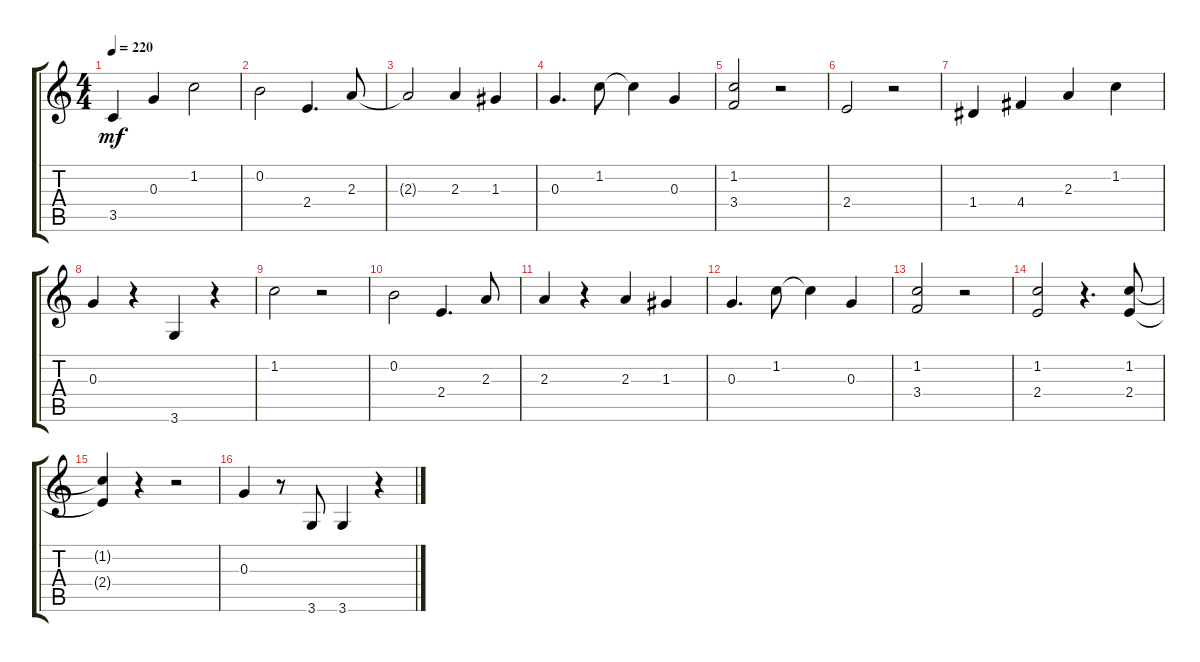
\track "" {instrument acousticguitarsteel}
\staff {score tabs}
\tuning (E4 B3 G3 D3 A2 E2) {hide}
\ts (4 4)
\tempo 220
\clef g2
\ks c
3.5.4{dy mf} 0.3.4 1.2.2 |
0.2.2 2.4.4{d} 2.3.8 |
2.3{t}.2 2.3.4 1.3.4 |
0.3.4{d} 1.2.8 1.2{t}.4 0.3.4 |
(1.2 3.4).2 r.2 |
2.4.2 r.2 |
1.4.4 4.4.4 2.3.4 1.2.4 |
0.3.4 r.4 3.6.4 r.4 |
1.2.2 r.2 |
0.2.2 2.4.4{d} 2.3.8 |
2.3.4 r.4 2.3.4 1.3.4 |
0.3.4{d} 1.2.8 1.2{t}.4 0.3.4 |
(1.2 3.4).2 r.2 |
(1.2 2.4).2 r.4{d} (1.2 2.4).8 |
(1.2{t} 2.4{t}).4 r.4 r.2 |
0.3.4 r.8 3.6.8 3.6.4 r.4
